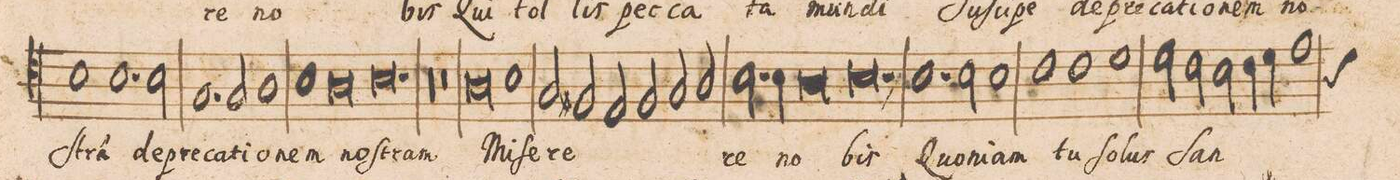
**kern	**text
*I"[Tenor II]	*
*clefC4	*
*k[]	*
*met(C|)	*
*M3/1	*
1B	-ſtr(am)
1.B	de-
2B\	-pre-
=55-	=55-
1.G	-ca-
2G/	-ti-
1A	-o-
=56-	=56-
1B	-nem
0A	no-
=57-	=57-
0.B	-ſtram
=58-	=58-
00.r	.
=59-	=59-
=60-	=60-
0.r	.
=61-	=61-
0A	Mi-
1B	-ſe-
=62-	=62-
2G/	-re-
2F#X/	.
2E/	.
2Fny/	.
2G/	.
2A/	.
=63-	=63-
2.B\	.
4B\	-re
*col	*
0A	no-
*Xcol	*
=64-	=64-
*.	*
0.B,	-bis
=65-	=65-
1.B	Quo-
2B\	-ni-
1B	-am
=66-	=66-
1c	tu
1c	ſo-
1d	-lus
=67-	=67-
2d\	San-
2c\	.
2B\	.
4c\	.
4d\	.
*custos:A	*
1e	.
=68-	=68-
*-	*-
